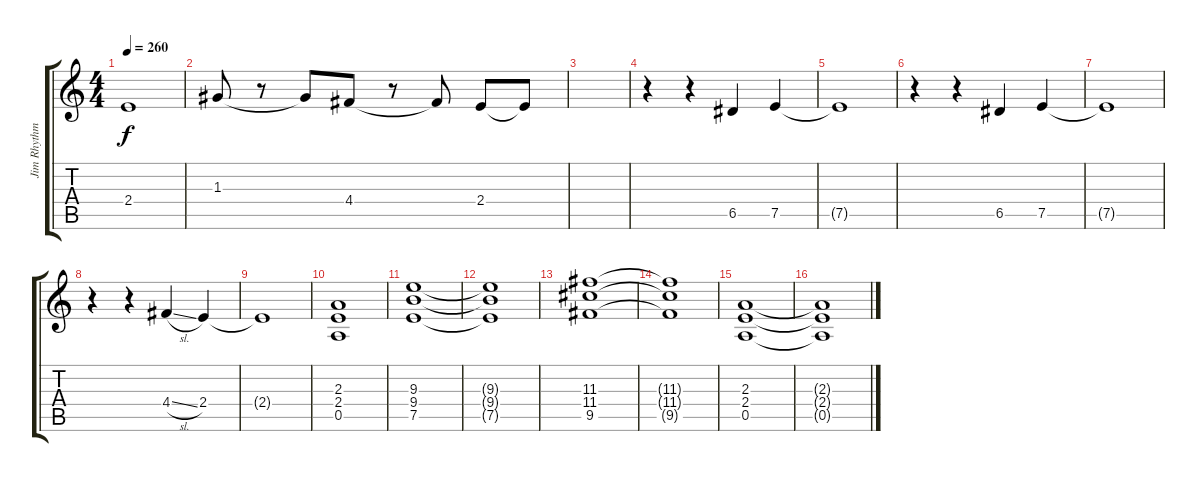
\track ("Jim Rhythm 1" "Jim Rhythm") {instrument distortionguitar}
\staff {score tabs}
\tuning (E4 B3 G3 D3 A2 E2) {hide}
\ts (4 4)
\tempo 260
\clef g2
\ks c
2.4{t}.1{dy f} |
1.3.8 r.8 1.3{t}.8 4.4.8 r.8 4.4{t}.8 2.4.8 2.4{t}.8 |
|
r.4 r.4 6.5.4 7.5.4 |
7.5{t}.1 |
r.4 r.4 6.5.4 7.5.4 |
7.5{t}.1 |
r.4 r.4 4.4{sl}.4 2.4.4 |
2.4{t}.1 |
(2.3 2.4 0.5).1 |
(9.3 9.4 7.5).1 |
(9.3{t} 9.4{t} 7.5{t}).1 |
(11.3 11.4 9.5).1 |
(11.3{t} 11.4{t} 9.5{t}).1 |
(2.3 2.4 0.5).1 |
(2.3{t} 2.4{t} 0.5{t}).1
